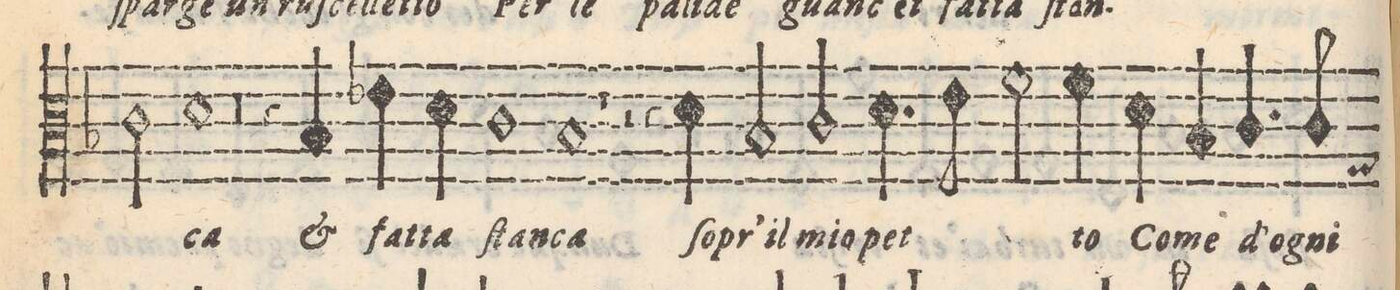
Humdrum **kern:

**kern	**text
*I"TENORE	*
*clefC3	*
*k[b-]	*
*met(C)	*
*M2/1	*
2c\	.
1d	-ca
=14-	=14-
0r	.
=15-	=15-
4r	.
4B-/	[et]
4e-X\	fat-
4d\	-ta
1c	ſtan-
=16-	=16-
1B-	-ca
1r	.
=17-	=17-
2r	.
4r	.
4d\	ſopr'
2B-/	il
2c/	mio
=18-	=18-
4.d\	pet-
8eny\	.
2f\	.
4f\	-to
4d\	Co-
4B-/	-me
4.c/	d'o-
=19-	=19-
8c/	-gni
*custos:G	*
*-	*-
